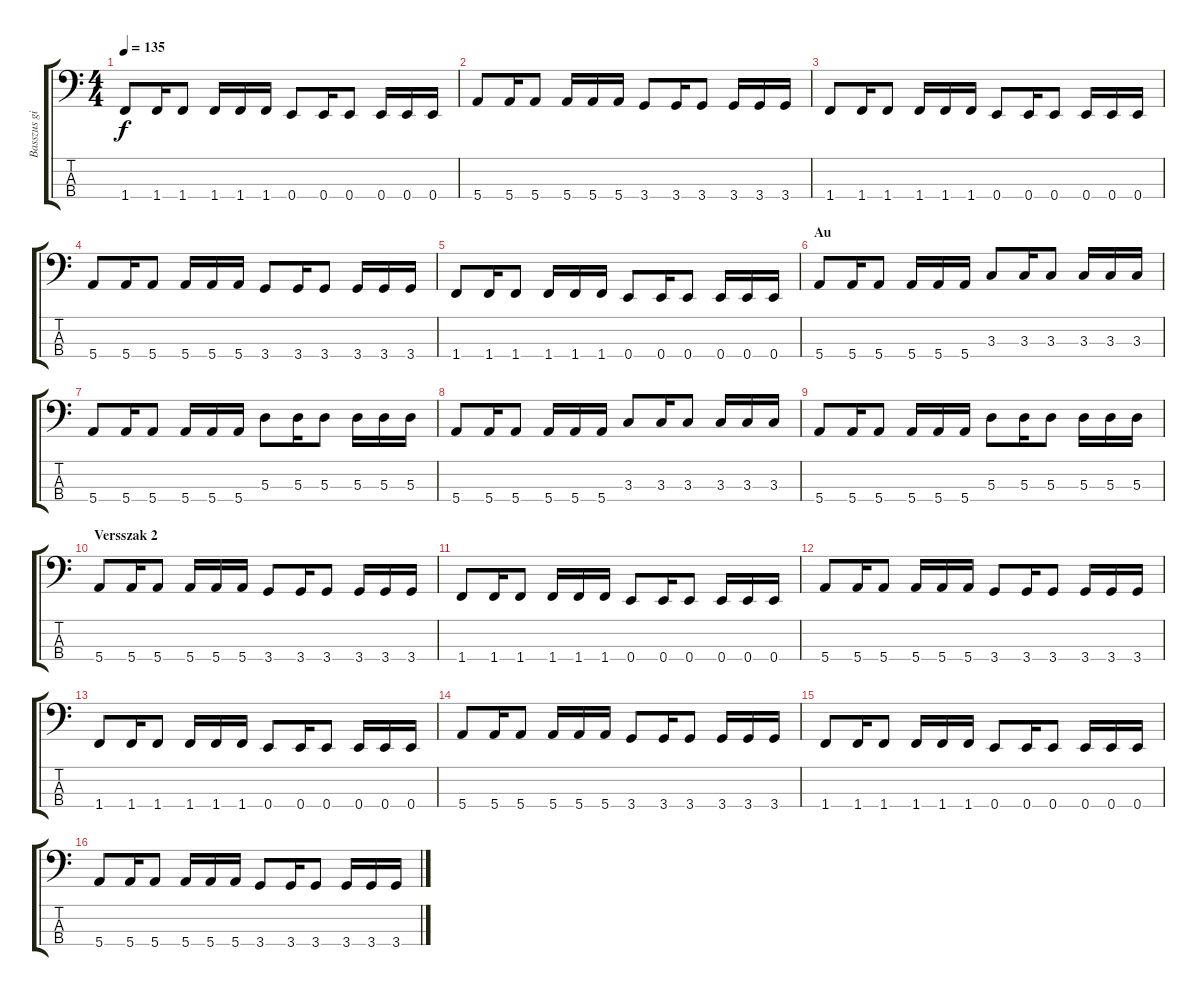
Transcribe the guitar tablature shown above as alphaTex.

\track ("Basszus gitár" "Basszus gi") {instrument electricbasspick}
\staff {score tabs}
\tuning (G2 D2 A1 E1) {hide}
\ts (4 4)
\tempo 135
\clef f4
\ks c
1.4.8{dy f} 1.4.16 1.4.8 1.4.16 1.4.16 1.4.16 0.4.8 0.4.16 0.4.8 0.4.16 0.4.16 0.4.16 |
5.4.8 5.4.16 5.4.8 5.4.16 5.4.16 5.4.16 3.4.8 3.4.16 3.4.8 3.4.16 3.4.16 3.4.16 |
1.4.8 1.4.16 1.4.8 1.4.16 1.4.16 1.4.16 0.4.8 0.4.16 0.4.8 0.4.16 0.4.16 0.4.16 |
5.4.8 5.4.16 5.4.8 5.4.16 5.4.16 5.4.16 3.4.8 3.4.16 3.4.8 3.4.16 3.4.16 3.4.16 |
1.4.8 1.4.16 1.4.8 1.4.16 1.4.16 1.4.16 0.4.8 0.4.16 0.4.8 0.4.16 0.4.16 0.4.16 |
\section ("" "Au")
5.4.8 5.4.16 5.4.8 5.4.16 5.4.16 5.4.16 3.3.8 3.3.16 3.3.8 3.3.16 3.3.16 3.3.16 |
5.4.8 5.4.16 5.4.8 5.4.16 5.4.16 5.4.16 5.3.8 5.3.16 5.3.8 5.3.16 5.3.16 5.3.16 |
5.4.8 5.4.16 5.4.8 5.4.16 5.4.16 5.4.16 3.3.8 3.3.16 3.3.8 3.3.16 3.3.16 3.3.16 |
5.4.8 5.4.16 5.4.8 5.4.16 5.4.16 5.4.16 5.3.8 5.3.16 5.3.8 5.3.16 5.3.16 5.3.16 |
\section ("" "Versszak 2")
5.4.8 5.4.16 5.4.8 5.4.16 5.4.16 5.4.16 3.4.8 3.4.16 3.4.8 3.4.16 3.4.16 3.4.16 |
1.4.8 1.4.16 1.4.8 1.4.16 1.4.16 1.4.16 0.4.8 0.4.16 0.4.8 0.4.16 0.4.16 0.4.16 |
5.4.8 5.4.16 5.4.8 5.4.16 5.4.16 5.4.16 3.4.8 3.4.16 3.4.8 3.4.16 3.4.16 3.4.16 |
1.4.8 1.4.16 1.4.8 1.4.16 1.4.16 1.4.16 0.4.8 0.4.16 0.4.8 0.4.16 0.4.16 0.4.16 |
5.4.8 5.4.16 5.4.8 5.4.16 5.4.16 5.4.16 3.4.8 3.4.16 3.4.8 3.4.16 3.4.16 3.4.16 |
1.4.8 1.4.16 1.4.8 1.4.16 1.4.16 1.4.16 0.4.8 0.4.16 0.4.8 0.4.16 0.4.16 0.4.16 |
5.4.8 5.4.16 5.4.8 5.4.16 5.4.16 5.4.16 3.4.8 3.4.16 3.4.8 3.4.16 3.4.16 3.4.16
